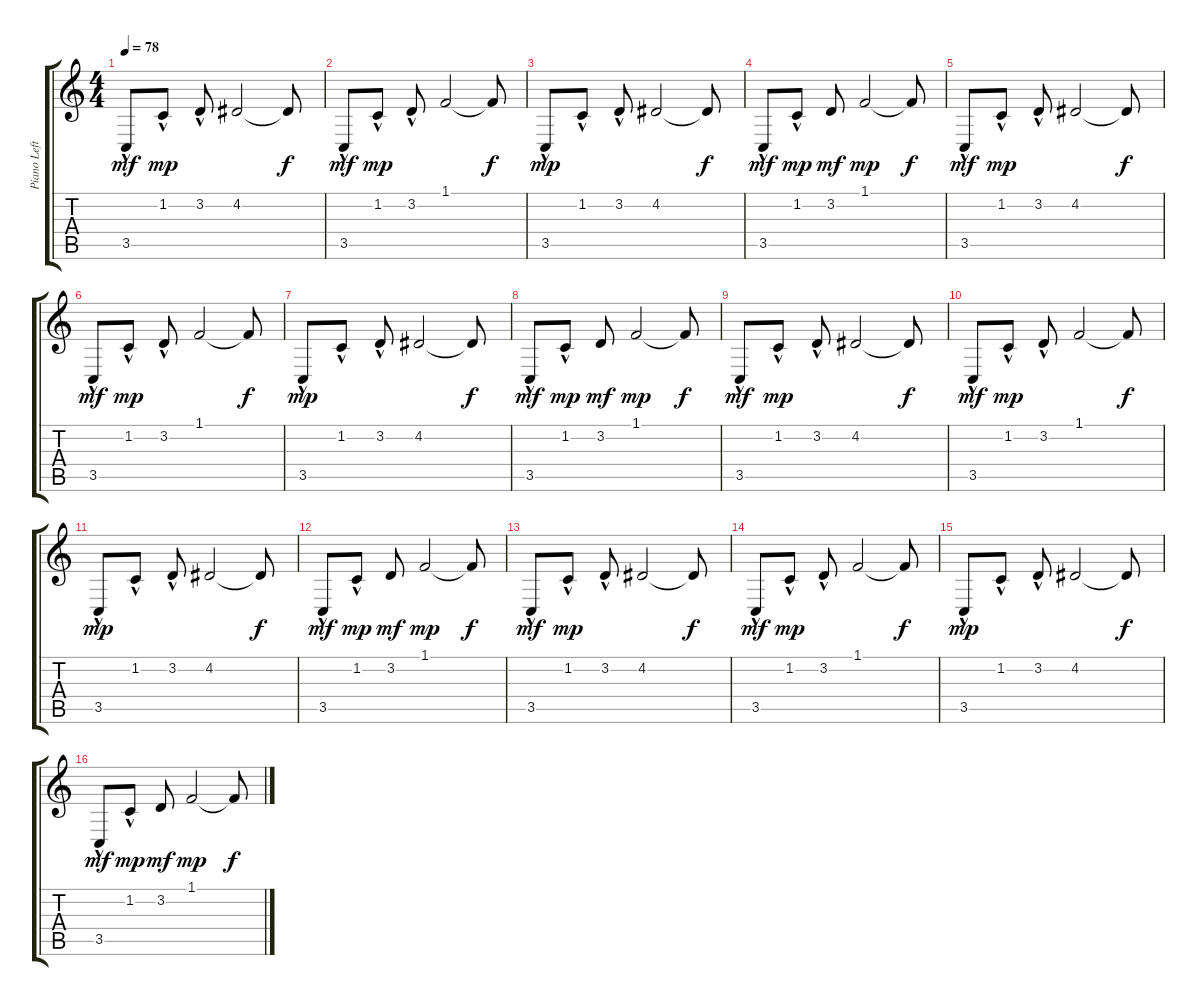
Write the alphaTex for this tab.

\track ("Piano Left Hand" "Piano Left") {instrument acousticgrandpiano}
\staff {score tabs}
\tuning (E4 B3 G3 D3 A2 E2) {hide}
\ts (4 4)
\tempo 78
\clef g2
\ks c
3.5{hac}.8{dy mf} 1.2{hac}.8{dy mp} 3.2{hac}.8 4.2.2 4.2{t}.8{dy f} |
3.5{hac}.8{dy mf} 1.2{hac}.8{dy mp} 3.2{hac}.8 1.1.2 1.1{t}.8{dy f} |
3.5{hac}.8{dy mp} 1.2{hac}.8 3.2{hac}.8 4.2.2 4.2{t}.8{dy f} |
3.5{hac}.8{dy mf} 1.2{hac}.8{dy mp} 3.2.8{dy mf} 1.1.2{dy mp} 1.1{t}.8{dy f} |
3.5{hac}.8{dy mf} 1.2{hac}.8{dy mp} 3.2{hac}.8 4.2.2 4.2{t}.8{dy f} |
3.5{hac}.8{dy mf} 1.2{hac}.8{dy mp} 3.2{hac}.8 1.1.2 1.1{t}.8{dy f} |
3.5{hac}.8{dy mp} 1.2{hac}.8 3.2{hac}.8 4.2.2 4.2{t}.8{dy f} |
3.5{hac}.8{dy mf} 1.2{hac}.8{dy mp} 3.2.8{dy mf} 1.1.2{dy mp} 1.1{t}.8{dy f} |
3.5{hac}.8{dy mf} 1.2{hac}.8{dy mp} 3.2{hac}.8 4.2.2 4.2{t}.8{dy f} |
3.5{hac}.8{dy mf} 1.2{hac}.8{dy mp} 3.2{hac}.8 1.1.2 1.1{t}.8{dy f} |
3.5{hac}.8{dy mp} 1.2{hac}.8 3.2{hac}.8 4.2.2 4.2{t}.8{dy f} |
3.5{hac}.8{dy mf} 1.2{hac}.8{dy mp} 3.2.8{dy mf} 1.1.2{dy mp} 1.1{t}.8{dy f} |
3.5{hac}.8{dy mf} 1.2{hac}.8{dy mp} 3.2{hac}.8 4.2.2 4.2{t}.8{dy f} |
3.5{hac}.8{dy mf} 1.2{hac}.8{dy mp} 3.2{hac}.8 1.1.2 1.1{t}.8{dy f} |
3.5{hac}.8{dy mp} 1.2{hac}.8 3.2{hac}.8 4.2.2 4.2{t}.8{dy f} |
3.5{hac}.8{dy mf} 1.2{hac}.8{dy mp} 3.2.8{dy mf} 1.1.2{dy mp} 1.1{t}.8{dy f}
